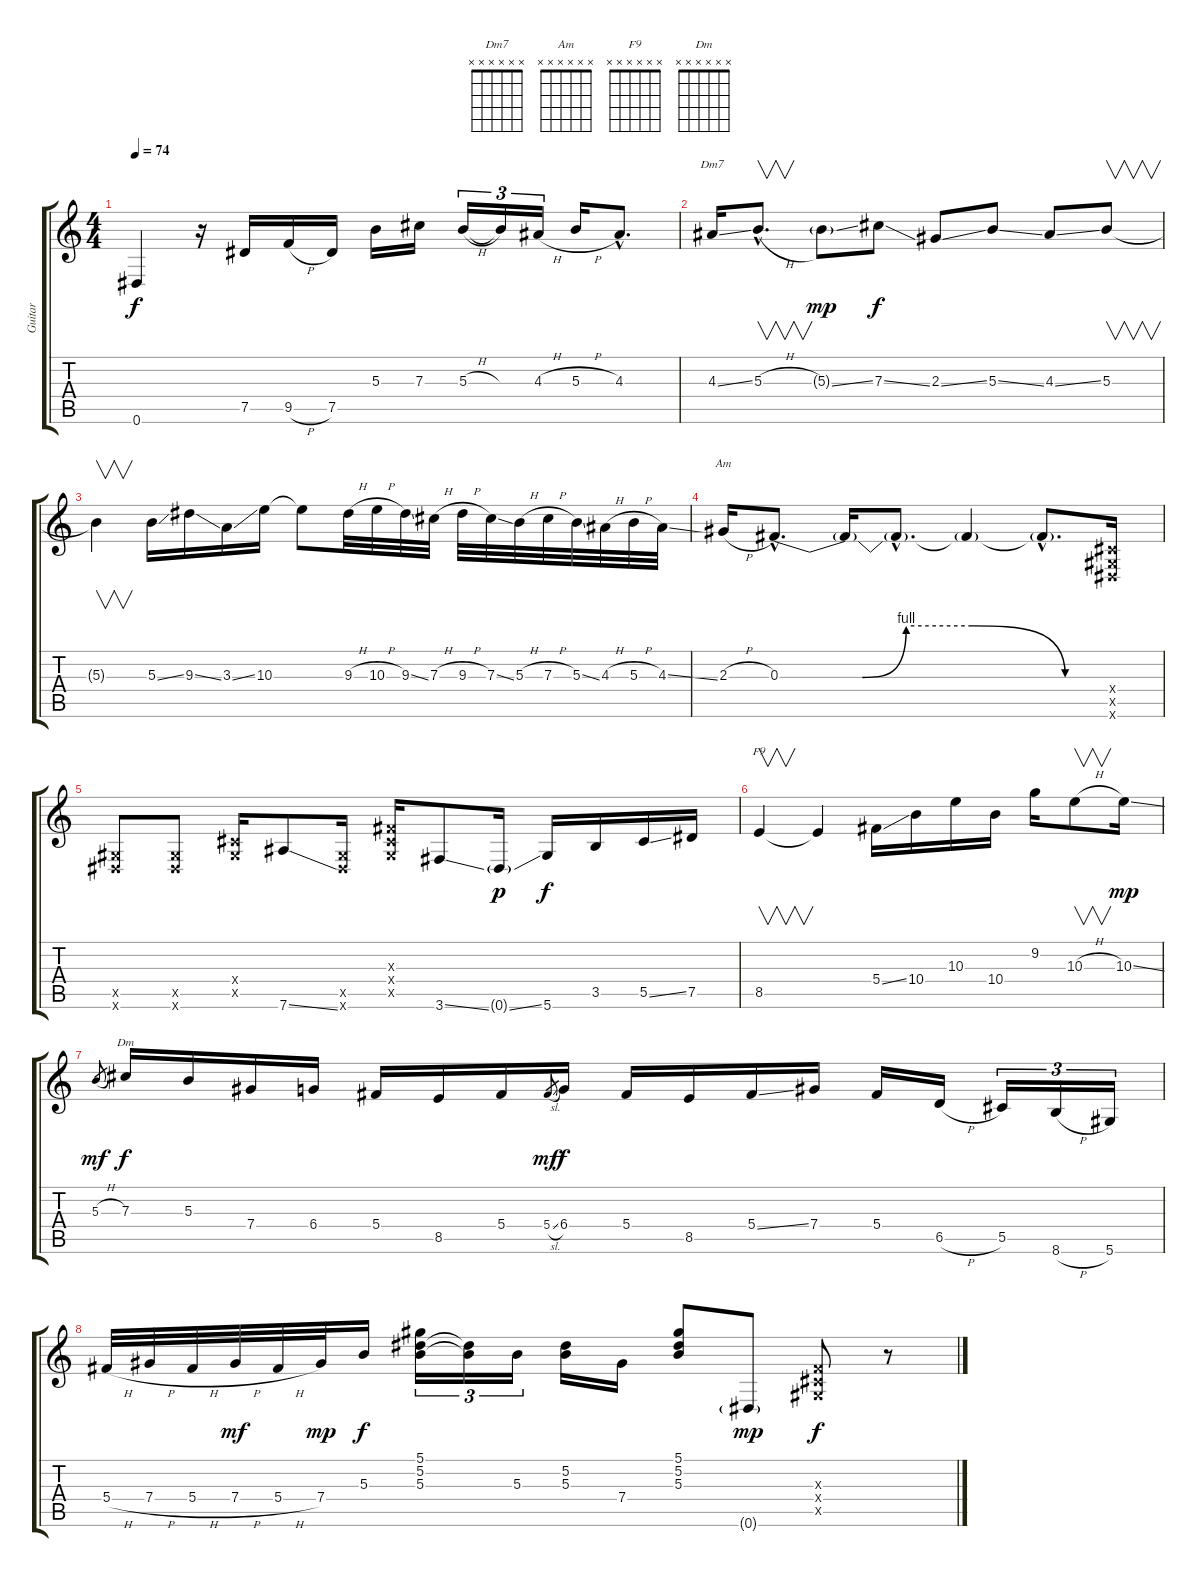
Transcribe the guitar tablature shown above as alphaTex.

\track ("Guitar" "Guitar") {instrument fretlessbass}
\staff {score tabs}
\tuning (Eb4 Bb3 Gb3 Db3 Ab2 Eb2) {hide}
\chord ("Dm7" x x x x x x) {firstfret 0}
\chord ("Am" x x x x x x) {firstfret 0}
\chord ("F9" x x x x x x) {firstfret 0}
\chord ("Dm" x x x x x x) {firstfret 0}
\ts (4 4)
\tempo 74
\clef g2
\ks c
0.6.4{dy f} r.16 7.5.16 9.5{h}.16 7.5.16 5.3.16 7.3.16 5.3{h}.16{tu (3 2)} 5.3{t}.16{tu (3 2)} 4.3{h}.16{tu (3 2)} 5.3{h}.16 4.3{hac}.8{d} |
4.3{ss}.16{ch "Dm7"} 5.3{h hac}.8{v d} 5.3{ss g}.8{dy mp} 7.3{ss}.8{dy f} 2.3{ss}.8 5.3{ss}.8 4.3{ss}.8 5.3.8{v} |
5.3{t}.4{v} 5.3{ss}.16 9.3{ss}.16 3.3{ss}.16 10.3.16 10.3{t}.8 9.3{h}.32 10.3{h}.32 9.3{ss}.32 7.3{h}.32 9.3{h}.32 7.3{ss}.32 5.3{h}.32 7.3{h}.32 5.3{ss}.32 4.3{h}.32 5.3{h}.32 4.3{ss}.32 |
2.3{h}.16{ch "Am"} 0.3{be (custom 0 0 15 0 23 4 35 4 52 0 60 0) hac}.8{d} 0.3{t}.16 0.3{hac t}.8{d} 0.3{t}.4 0.3{hac t}.8{d} (0.4{x} 0.5{x} 0.6{x}).16 |
(0.5{x} 0.6{x}).8 (0.5{x} 0.6{x}).8 (0.4{x} 0.5{x}).16 7.6{ss}.8 (0.5{x} 0.6{x}).16 (0.3{x} 0.4{x} 0.5{x}).16 3.6{ss}.8 0.6{ss g}.16{dy p} 5.6.16{dy f} 3.5.16 5.5{ss}.16 7.5.16 |
8.5.4{v ch "F9"} 8.5{t}.4 5.4{ss}.16 10.4.16 10.3.16 10.4.16 9.2.16 10.3{h}.8{v} 10.3{ss}.16{dy mp} |
5.3{h}.8{gr dy mf} 7.3.16{ch "Dm" dy f} 5.3.16 7.4.16 6.4.16 5.4.16 8.5.16 5.4.16 5.4{sl}.8{gr dy mf} 6.4.16{dy f} 5.4.16 8.5.16 5.4{ss}.16 7.4.16 5.4.16 6.5{h}.16 5.5.16{tu (3 2)} 8.6{h}.16{tu (3 2)} 5.6.16{tu (3 2)} |
5.4{h}.32 7.4{h}.32 5.4{h}.32 7.4{h}.32{dy mf} 5.4{h}.32 7.4.32{dy mp} 5.3.16{dy f} (5.1 5.2 5.3).16{tu (3 2)} (5.2{t} 5.3{t}).16{tu (3 2)} 5.3.16{tu (3 2)} (5.2 5.3).16 7.4.16 (5.1 5.2 5.3).8 0.6{g}.8{dy mp} (0.3{x} 0.4{x} 0.5{x}).8{dy f} r.8
